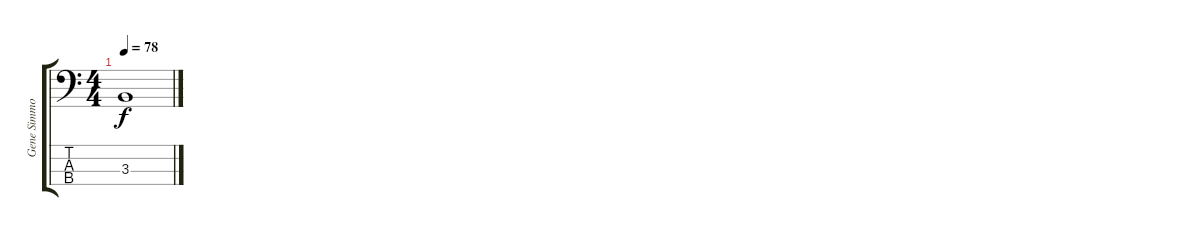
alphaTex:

\track ("Gene Simmons" "Gene Simmo") {instrument electricbassfinger}
\staff {score tabs}
\tuning (Gb2 Db2 Ab1 Eb1) {hide}
\ts (4 4)
\tempo 78
\clef f4
\ks c
3.3{t}.1{dy f}
